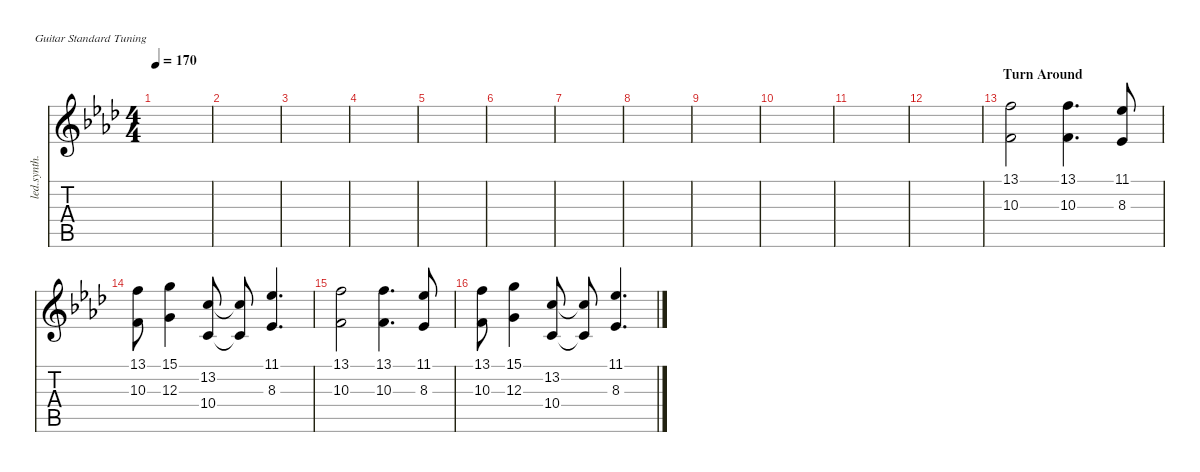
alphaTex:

\defaultSystemsLayout 4
\hideDynamics
\bracketExtendMode nobrackets
\otherSystemsTrackNameOrientation horizontal
\track ("Lead Synth" "led.synth.") {instrument lead7fifths}
\staff {score tabs}
\tuning (E4 B3 G3 D3 A2 E2)
\ts (4 4)
\tempo 170
\clef g2
\ks fminor
|
|
|
|
|
|
|
|
|
|
|
|
\section ("" "Turn Around")
(13.1{acc forcenatural} 10.3{acc forcenatural}).2{beam Down} (13.1{acc forcenatural} 10.3{acc forcenatural}).4{d beam Down} (11.1{acc b} 8.3{acc b}).8{beam Up} |
(13.1{acc forcenatural} 10.3{acc forcenatural}).8{beam Down} (15.1{acc forcenatural} 12.3{acc forcenatural}).4{beam Down} (13.2{acc forcenatural} 10.4{acc forcenatural}).8{beam Up} (13.2{t acc forcenatural} 10.4{t acc forcenatural}).8{beam Up} (11.1{acc b} 8.3{acc b}).4{d beam Up} |
(13.1{acc forcenatural} 10.3{acc forcenatural}).2{beam Down} (13.1{acc forcenatural} 10.3{acc forcenatural}).4{d beam Down} (11.1{acc b} 8.3{acc b}).8{beam Up} |
(13.1{acc forcenatural} 10.3{acc forcenatural}).8{beam Down} (15.1{acc forcenatural} 12.3{acc forcenatural}).4{beam Down} (13.2{acc forcenatural} 10.4{acc forcenatural}).8{beam Up} (13.2{t acc forcenatural} 10.4{t acc forcenatural}).8{beam Up} (11.1{acc b} 8.3{acc b}).4{d beam Up}
